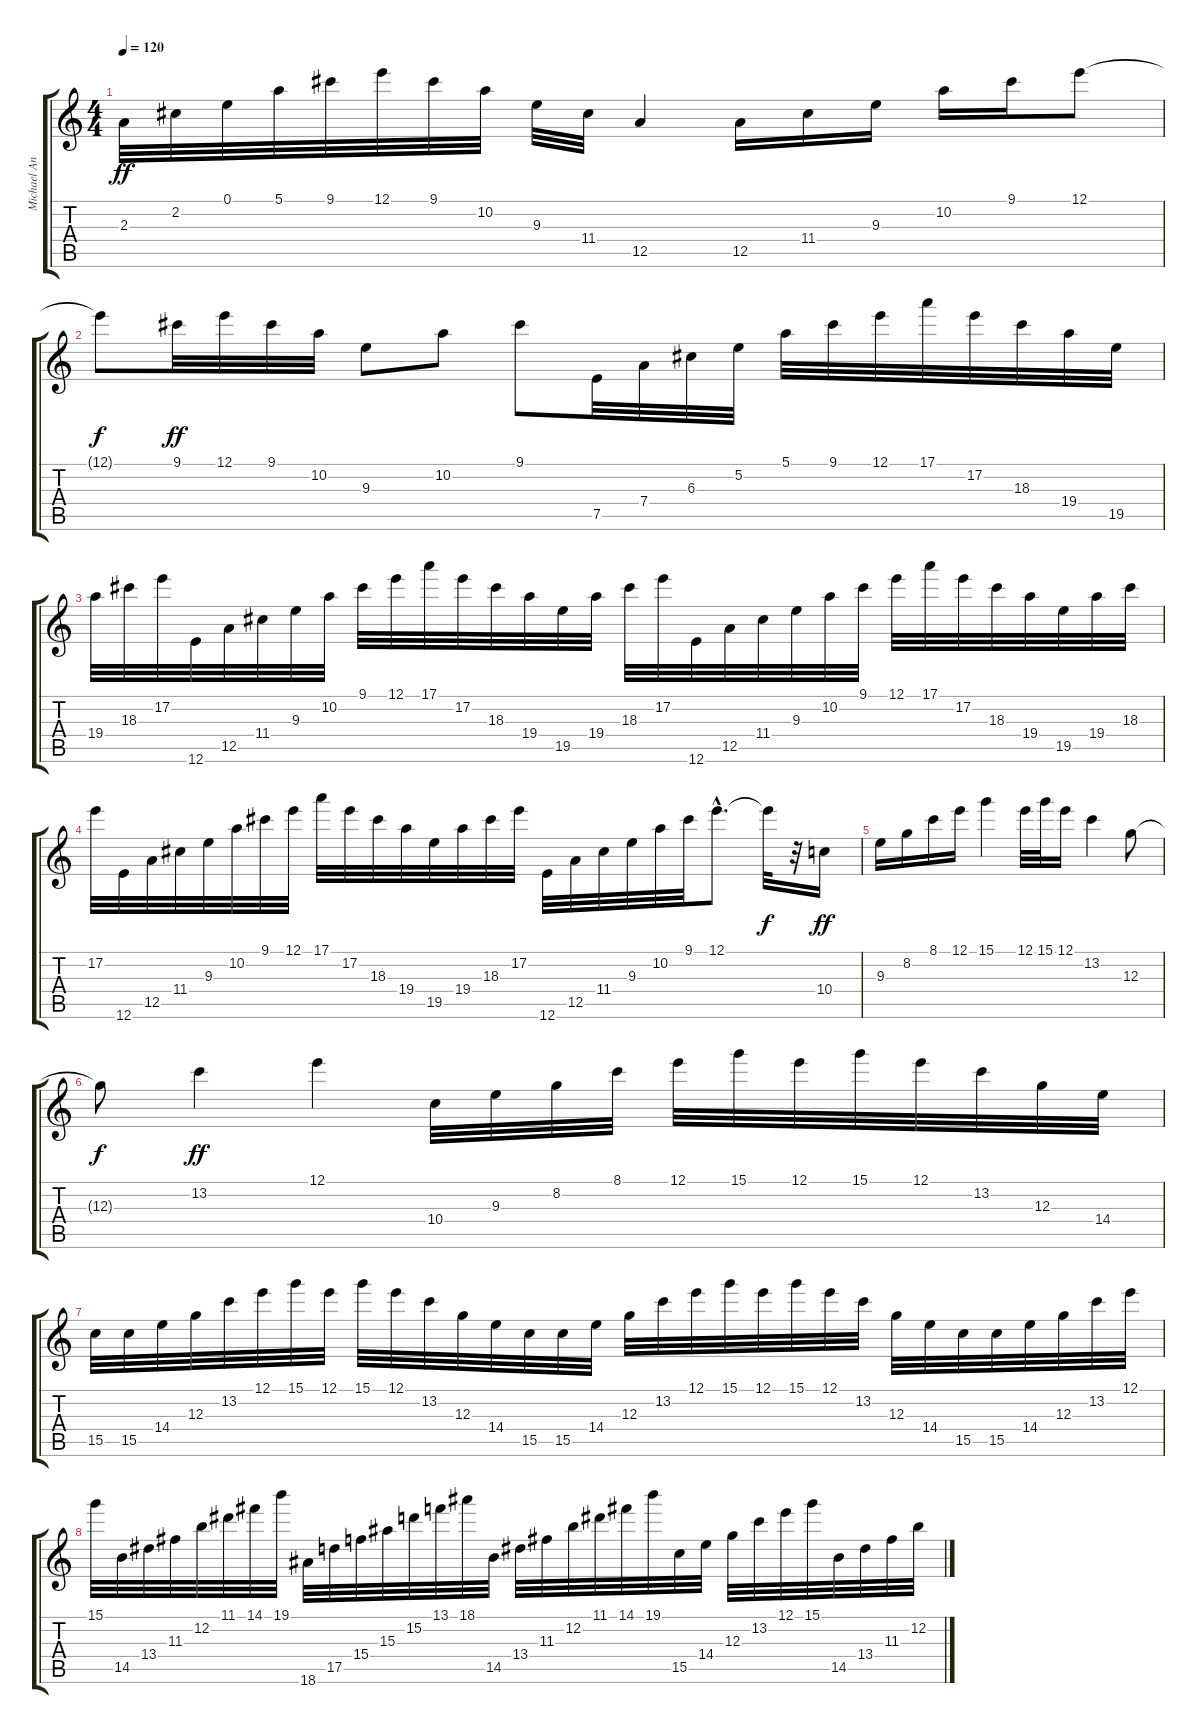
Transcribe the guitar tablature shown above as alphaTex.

\track ("Michael Angelo Batio" "Michael An") {instrument distortionguitar}
\staff {score tabs}
\tuning (E4 B3 G3 D3 A2 E2) {hide}
\ts (4 4)
\tempo 120
\clef g2
\ks c
2.3.32{dy ff instrument distortionguitar} 2.2.32 0.1.32 5.1.32 9.1.32 12.1.32 9.1.32{txt ""} 10.2.32 9.3.32 11.4.32 12.5.4 12.5.16 11.4.16 9.3.16 10.2.16 9.1.16 12.1.8 |
12.1{t}.8{dy f} 9.1.32{dy ff} 12.1.32 9.1.32 10.2.32 9.3.8 10.2.8 9.1.8 7.5.32 7.4.32 6.3.32 5.2.32 5.1.32 9.1.32 12.1.32 17.1.32 17.2.32 18.3.32 19.4.32 19.5.32 |
19.4.32 18.3.32 17.2.32 12.6.32 12.5.32 11.4.32 9.3.32 10.2.32 9.1.32 12.1.32 17.1.32 17.2.32 18.3.32 19.4.32 19.5.32 19.4.32 18.3.32 17.2.32 12.6.32 12.5.32 11.4.32 9.3.32 10.2.32 9.1.32 12.1.32 17.1.32 17.2.32 18.3.32 19.4.32 19.5.32 19.4.32 18.3.32 |
17.2.32 12.6.32 12.5.32 11.4.32 9.3.32 10.2.32 9.1.32 12.1.32 17.1.32 17.2.32 18.3.32 19.4.32 19.5.32 19.4.32 18.3.32 17.2.32 12.6.32 12.5.32 11.4.32 9.3.32 10.2.32 9.1.32 12.1{hac}.8{d} 12.1{t}.32{dy f} r.32 10.4.16{dy ff} |
9.3.16 8.2.16 8.1.16 12.1.16 15.1.4 12.1.32 15.1.32 12.1.16 13.2.4 12.3.8 |
12.3{t}.8{dy f} 13.2.4{dy ff} 12.1.4 10.4.32 9.3.32 8.2.32 8.1.32 12.1.32 15.1.32 12.1.32 15.1.32 12.1.32 13.2.32 12.3.32 14.4.32 |
15.5.32 15.5.32 14.4.32 12.3.32 13.2.32 12.1.32 15.1.32 12.1.32 15.1.32 12.1.32 13.2.32 12.3.32 14.4.32 15.5.32 15.5.32 14.4.32 12.3.32 13.2.32 12.1.32 15.1.32 12.1.32 15.1.32 12.1.32 13.2.32 12.3.32 14.4.32 15.5.32 15.5.32 14.4.32 12.3.32 13.2.32 12.1.32 |
15.1.32 14.5.32 13.4.32 11.3.32 12.2.32 11.1.32 14.1.32 19.1.32 18.6.32 17.5.32 15.4.32 15.3.32 15.2.32 13.1.32 18.1.32 14.5.32 13.4.32 11.3.32 12.2.32 11.1.32 14.1.32 19.1.32 15.5.32 14.4.32 12.3.32 13.2.32 12.1.32 15.1.32 14.5.32 13.4.32 11.3.32 12.2.32
